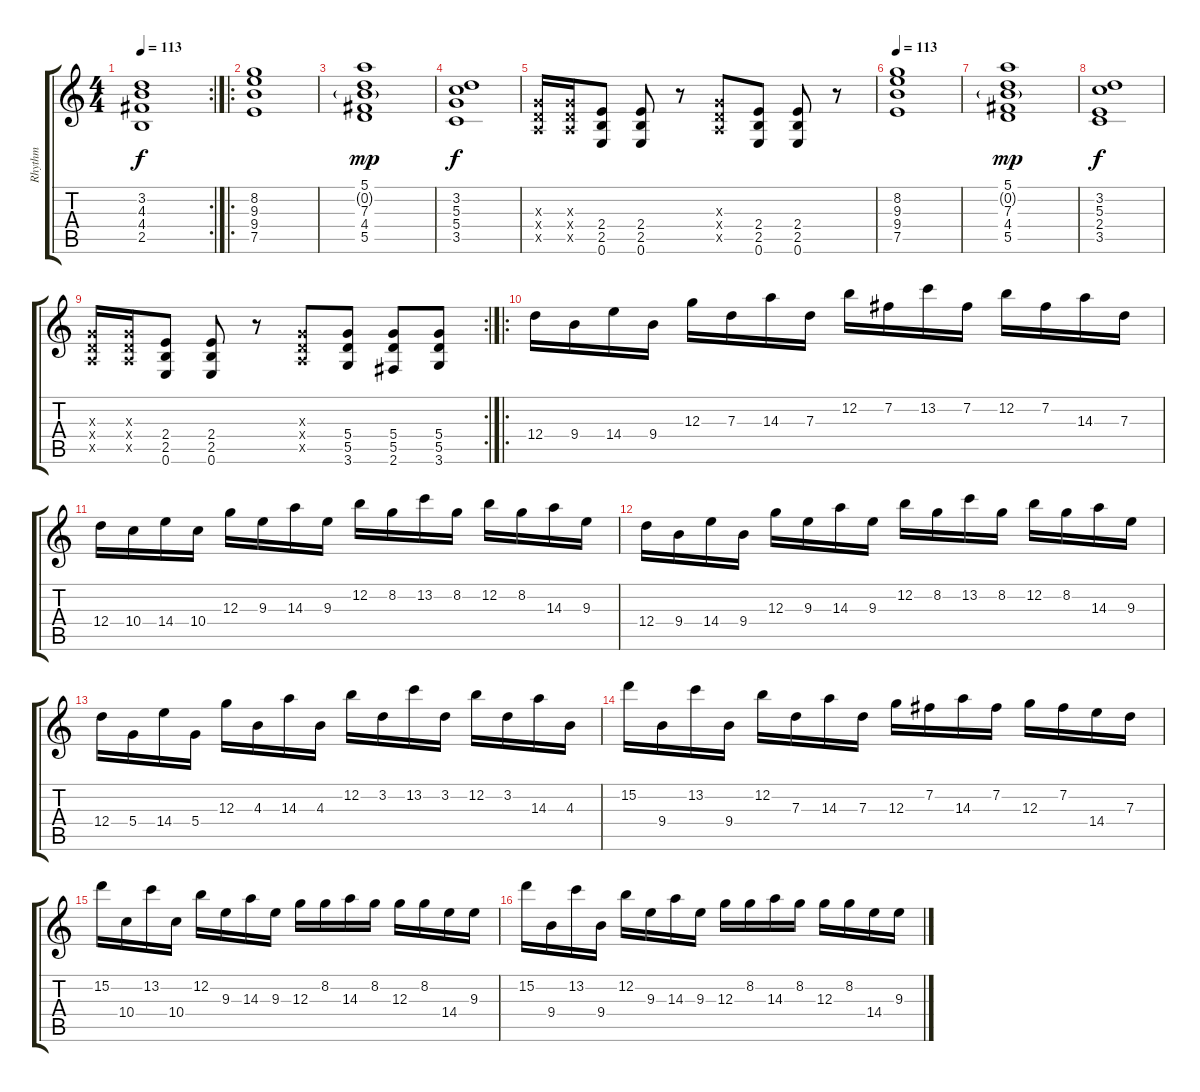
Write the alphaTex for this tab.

\track ("Rhythm" "Rhythm") {instrument overdrivenguitar}
\staff {score tabs}
\tuning (E4 B3 G3 D3 A2 E2) {hide}
\rc 2
\ts (4 4)
\tempo 113
\clef g2
\ks c
(3.2{t} 4.3{t} 4.4{t} 2.5{t}).1{dy f} |
\ro
(8.2 9.3 9.4 7.5).1{volume 16 instrument overdrivenguitar} |
(5.1 0.2{g} 7.3 4.4 5.5).1{dy mp} |
(3.2 5.3 5.4 3.5).1{dy f} |
(0.3{x} 0.4{x} 0.5{x}).16 (0.3{x} 0.4{x} 0.5{x}).16 (2.4 2.5 0.6).8 (2.4 2.5 0.6).8 r.8 (0.3{x} 0.4{x} 0.5{x}).8 (2.4 2.5 0.6).8 (2.4 2.5 0.6).8 r.8 |
\tempo 113
(8.2 9.3 9.4 7.5).1 |
(5.1 0.2{g} 7.3 4.4 5.5).1{dy mp} |
(3.2 5.3 2.4 3.5).1{dy f} |
\rc 2
(0.3{x} 0.4{x} 0.5{x}).16 (0.3{x} 0.4{x} 0.5{x}).16 (2.4 2.5 0.6).8 (2.4 2.5 0.6).8 r.8 (0.3{x} 0.4{x} 0.5{x}).8 (5.4 5.5 3.6).8 (5.4 5.5 2.6).8 (5.4 5.5 3.6).8 |
\ro
12.4.16{balance 0} 9.4.16 14.4.16 9.4.16 12.3.16 7.3.16 14.3.16 7.3.16 12.2.16 7.2.16 13.2.16 7.2.16 12.2.16 7.2.16 14.3.16 7.3.16 |
12.4.16 10.4.16 14.4.16 10.4.16 12.3.16 9.3.16 14.3.16 9.3.16 12.2.16 8.2.16 13.2.16 8.2.16 12.2.16 8.2.16 14.3.16 9.3.16 |
12.4.16 9.4.16 14.4.16 9.4.16 12.3.16 9.3.16 14.3.16 9.3.16 12.2.16 8.2.16 13.2.16 8.2.16 12.2.16 8.2.16 14.3.16 9.3.16 |
12.4.16 5.4.16 14.4.16 5.4.16 12.3.16 4.3.16 14.3.16 4.3.16 12.2.16 3.2.16 13.2.16 3.2.16 12.2.16 3.2.16 14.3.16 4.3.16 |
15.2.16 9.4.16 13.2.16 9.4.16 12.2.16 7.3.16 14.3.16 7.3.16 12.3.16 7.2.16 14.3.16 7.2.16 12.3.16 7.2.16 14.4.16 7.3.16 |
15.2.16 10.4.16 13.2.16 10.4.16 12.2.16 9.3.16 14.3.16 9.3.16 12.3.16 8.2.16 14.3.16 8.2.16 12.3.16 8.2.16 14.4.16 9.3.16 |
15.2.16 9.4.16 13.2.16 9.4.16 12.2.16 9.3.16 14.3.16 9.3.16 12.3.16 8.2.16 14.3.16 8.2.16 12.3.16 8.2.16 14.4.16 9.3.16
